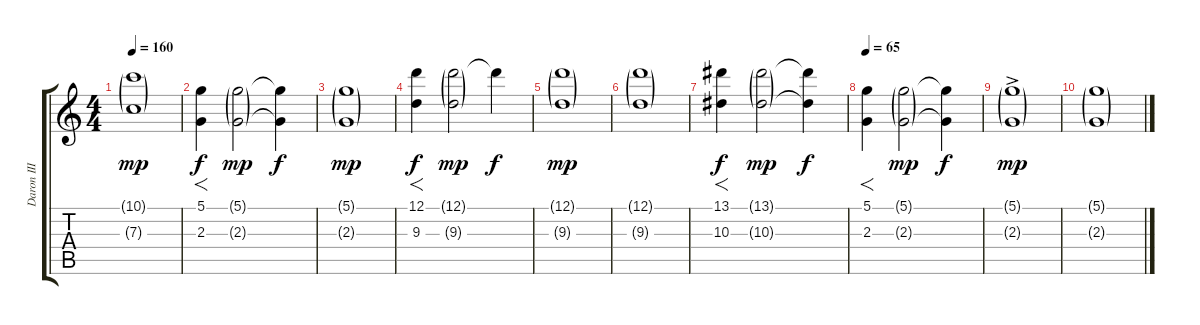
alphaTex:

\track ("Daron III" "Daron III") {instrument distortionguitar}
\staff {score tabs}
\tuning (D4 A3 F3 C3 G2 C2) {hide}
\ts (4 4)
\tempo 160
\clef g2
\ks c
(10.1{g} 7.3{g}).1{dy mp} |
(5.1 2.3).4{f dy f} (5.1{g} 2.3{g}).2{dy mp} (5.1{t} 2.3{t}).4{dy f} |
(5.1{g} 2.3{g}).1{dy mp} |
(12.1 9.3).4{f dy f} (12.1{g} 9.3{g}).2{dy mp} 12.1{t}.4{dy f} |
(12.1{g} 9.3{g}).1{dy mp} |
(12.1{g} 9.3{g}).1 |
(13.1 10.3).4{f dy f} (13.1{g} 10.3{g}).2{dy mp} (13.1{t} 10.3{t}).4{dy f} |
\tempo 65
(5.1 2.3).4{f} (5.1{g} 2.3{g}).2{dy mp} (5.1{t} 2.3{t}).4{dy f} |
(5.1{g ac} 2.3{g}).1{dy mp} |
(5.1{g} 2.3{g}).1
